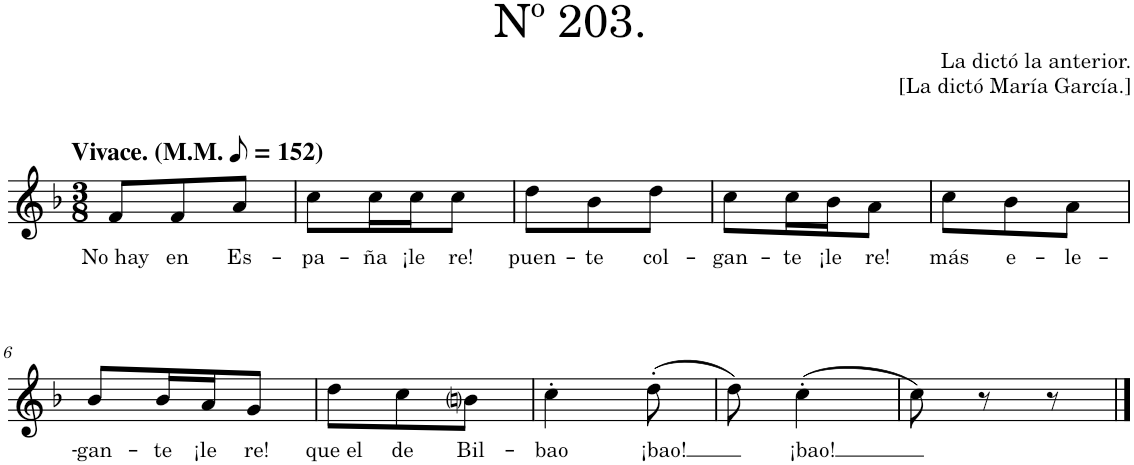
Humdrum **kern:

**kern	**text
*part1	*part1
*staff1	*staff1
*I"Piano	*
*I'Pno.	*
*clefG2	*
*k[b-]	*
*M3/8	*
*MM76	*
=1	=1
!LO:TX:a:B:t=Vivace. (M.M.	!
!LO:TX:a:B:t=)	!
!	!LO:LY:b
8f/L	No hay
!	!LO:LY:b
8f/	en
!	!LO:LY:b
8a/J	Es-
=2	=2
!	!LO:LY:b
8cc\L	-pa-
!	!LO:LY:b
16cc\L	-ña
!	!LO:LY:b
16cc\J	¡le
!	!LO:LY:b
8cc\J	re!
=3	=3
!	!LO:LY:b
8dd\L	puen-
!	!LO:LY:b
8b-\	-te
!	!LO:LY:b
8dd\J	col-
=4	=4
!	!LO:LY:b
8cc\L	-gan-
!	!LO:LY:b
16cc\L	-te
!	!LO:LY:b
16b-\J	¡le
!	!LO:LY:b
8a\J	re!
=5	=5
!	!LO:LY:b
8cc\L	más
!	!LO:LY:b
8b-\	e-
!	!LO:LY:b
8a\J	-le-
!!LO:LB:g=z
=6	=6
!	!LO:LY:b
8b-/L	-gan-
!	!LO:LY:b
16b-/L	-te
!	!LO:LY:b
16a/J	¡le
!	!LO:LY:b
8g/J	re!
=7	=7
!	!LO:LY:b
8dd\L	que el
!	!LO:LY:b
8cc\	de
!	!LO:LY:b
8bni\J	Bil-
=8	=8
!	!LO:LY:b
4cc'\	-bao
!	!LO:LY:b
(8dd'\	¡bao!
=9	=9
8dd\)	.
!	!LO:LY:b
(4cc'\	¡bao!
=10	=10
8cc\)	.
8r	.
8r	.
==	==
*-	*-
